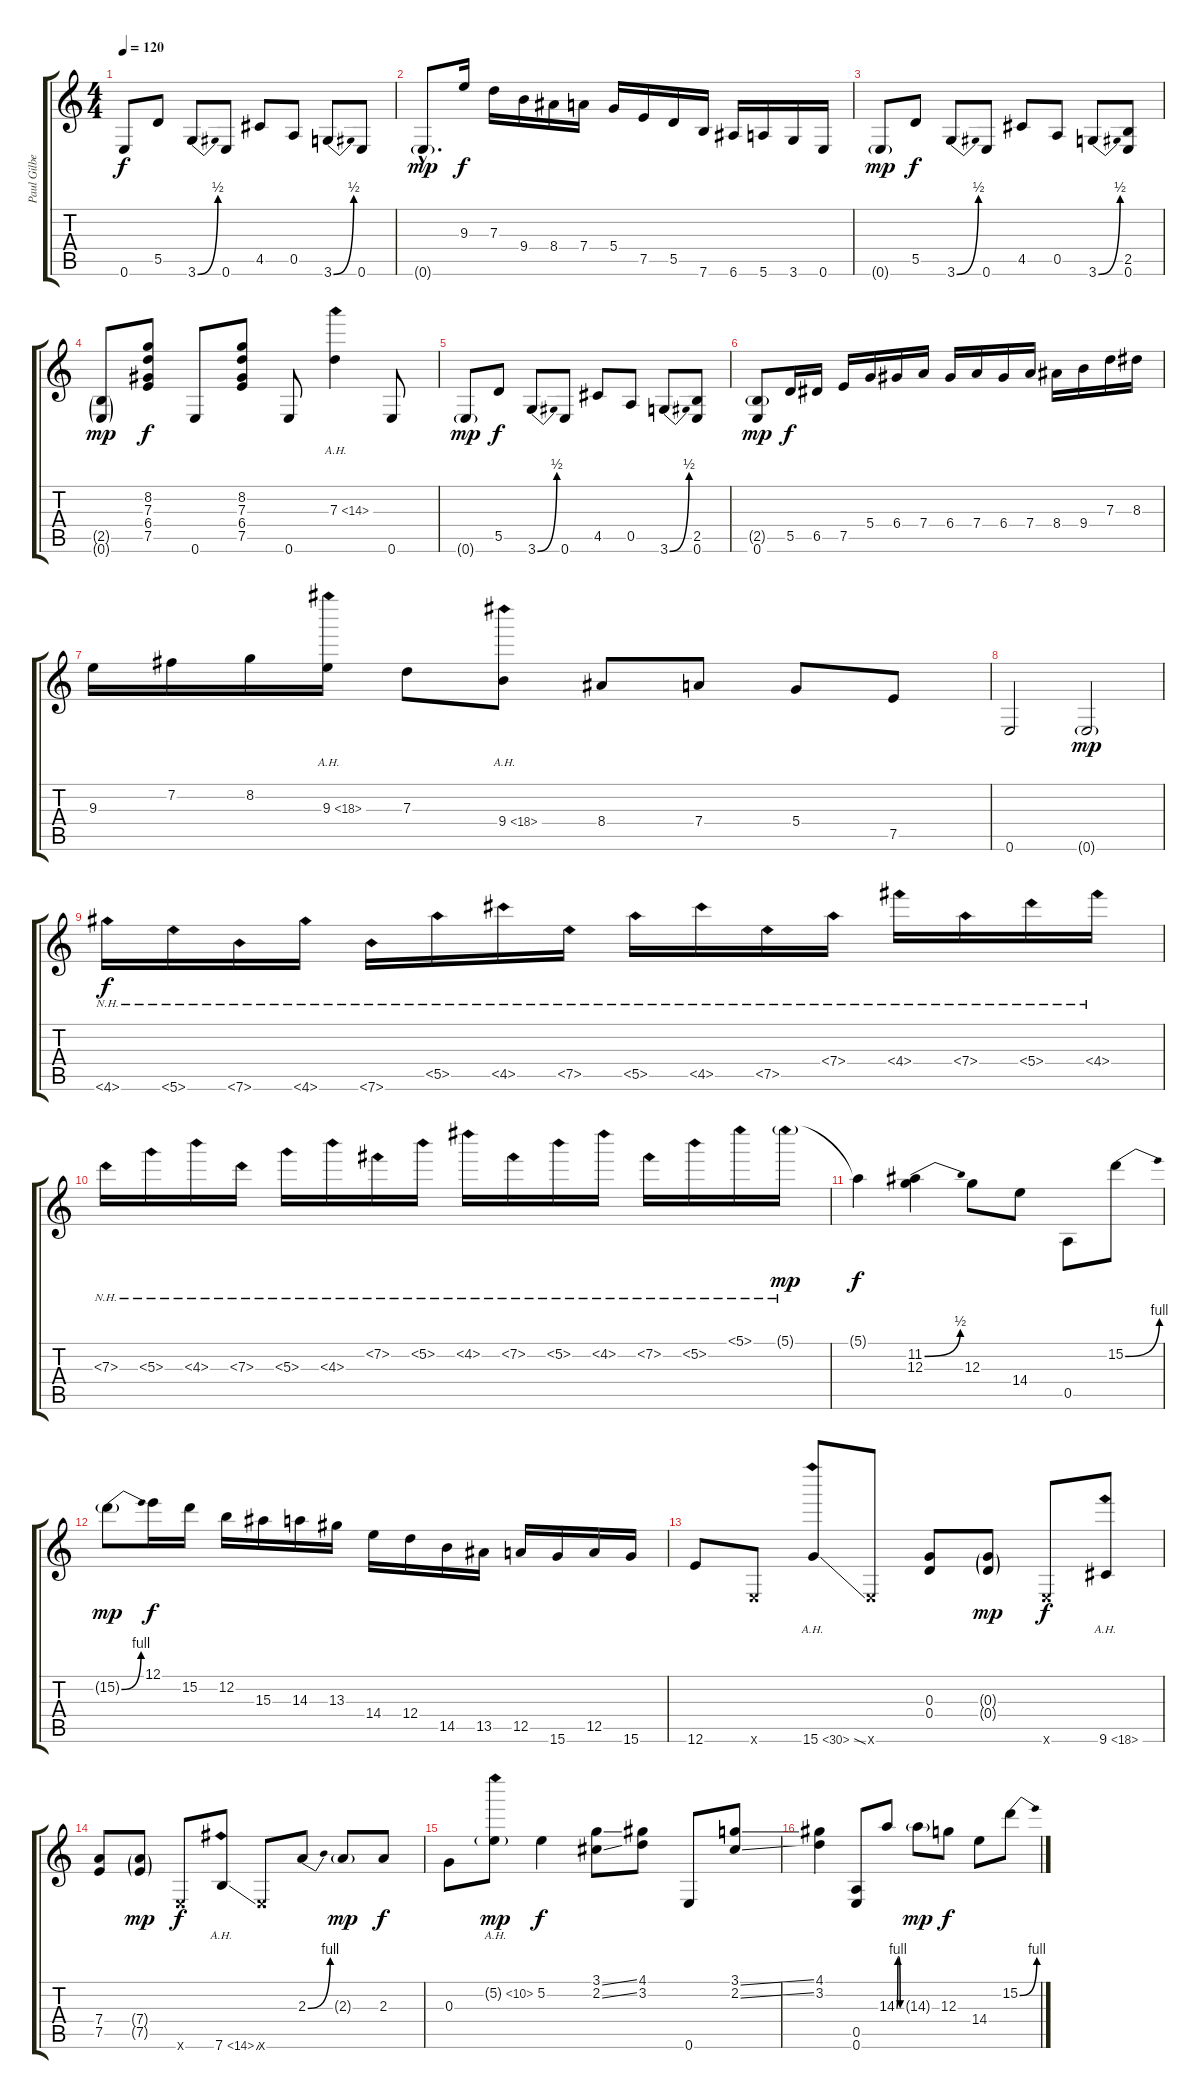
\track ("Paul Gilbert" "Paul Gilbe") {instrument overdrivenguitar}
\staff {score tabs}
\tuning (E4 B3 G3 D3 A2 E2) {hide}
\ts (4 4)
\tempo 120
\clef g2
\ks c
0.6.8{dy f instrument overdrivenguitar} 5.5.8 3.6{be (bend 0 0 60 2)}.8 0.6.8 4.5.8 0.5.8 3.6{be (bend 0 0 60 2)}.8 0.6.8 |
0.6{g hac}.8{d dy mp} 9.3.16{dy f} 7.3.16 9.4.16 8.4.16 7.4.16 5.4.16 7.5.16 5.5.16 7.6.16 6.6.16 5.6.16 3.6.16 0.6.16 |
0.6{g}.8{dy mp} 5.5.8{dy f} 3.6{be (bend 0 0 60 2)}.8 0.6.8 4.5.8 0.5.8 3.6{be (bend 0 0 60 2)}.8 (2.5 0.6).8 |
(2.5{g} 0.6{g}).8{dy mp} (8.2 7.3 6.4 7.5).8{dy f} 0.6.8 (8.2 7.3 6.4 7.5).8 0.6.8 7.3{ah 7}.4 0.6.8 |
0.6{g}.8{dy mp} 5.5.8{dy f} 3.6{be (bend 0 0 60 2)}.8 0.6.8 4.5.8 0.5.8 3.6{be (bend 0 0 60 2)}.8 (2.5 0.6).8 |
(2.5{g} 0.6).8{dy mp} 5.5.16{dy f} 6.5.16 7.5.16 5.4.16 6.4.16 7.4.16 6.4.16 7.4.16 6.4.16 7.4.16 8.4.16 9.4.16 7.3.16 8.3.16 |
9.3.16 7.2.16 8.2.16 9.3{ah 9}.16 7.3.8 9.4{ah 9}.8 8.4.8 7.4.8 5.4.8 7.5.8 |
0.6.2 0.6{g}.2{dy mp} |
4.6{nh}.16{dy f} 5.6{nh}.16 7.6{nh}.16 4.6{nh}.16 7.6{nh}.16 5.5{nh}.16 4.5{nh}.16 7.5{nh}.16 5.5{nh}.16 4.5{nh}.16 7.5{nh}.16 7.4{nh}.16 4.4{nh}.16 7.4{nh}.16 5.4{nh}.16 4.4{nh}.16 |
7.3{nh}.16 5.3{nh}.16 4.3{nh}.16 7.3{nh}.16 5.3{nh}.16 4.3{nh}.16 7.2{nh}.16 5.2{nh}.16 4.2{nh}.16 7.2{nh}.16 5.2{nh}.16 4.2{nh}.16 7.2{nh}.16 5.2{nh}.16 5.1{nh}.16 5.1{nh g}.16{dy mp} |
5.1{t}.4{dy f} (11.2{be (bend 0 0 60 2)} 12.3).4 12.3.8 14.4.8 0.5.8 15.2{be (bend 0 0 60 4)}.8 |
15.2{be (bend 0 0 60 4) g}.8{dy mp} 12.1.16{dy f} 15.2.16 12.2.16 15.3.16 14.3.16 13.3.16 14.4.16 12.4.16 14.5.16 13.5.16 12.5.16 15.6.16 12.5.16 15.6.16 |
12.6.8 0.6{x}.8 15.6{ah 15 ss}.8 0.6{x}.8 (0.3 0.4).8 (0.3{g} 0.4{g}).8{dy mp} 0.6{x}.8{dy f} 9.6{ah 9}.8 |
(7.4 7.5).8 (7.4{g} 7.5{g}).8{dy mp} 0.6{x}.8{dy f} 7.6{ah 7 ss}.8 0.6{x}.8 2.3{be (bend 0 0 60 4)}.8 2.3{g}.8{dy mp} 2.3.8{dy f} |
0.3.8 5.2{ah 5 g}.8{dy mp} 5.2.4{dy f} (3.1{ss} 2.2{ss}).8 (4.1 3.2).8 0.6.8 (3.1{ss} 2.2{ss}).8 |
(4.1 3.2).4 (0.5 0.6).8 14.3{be (custom 0 0 15 4 30 4 45 0 60 0)}.8 14.3{g}.8{dy mp} 12.3.8{dy f} 14.4.8 15.2{be (bend 0 0 60 4)}.8
